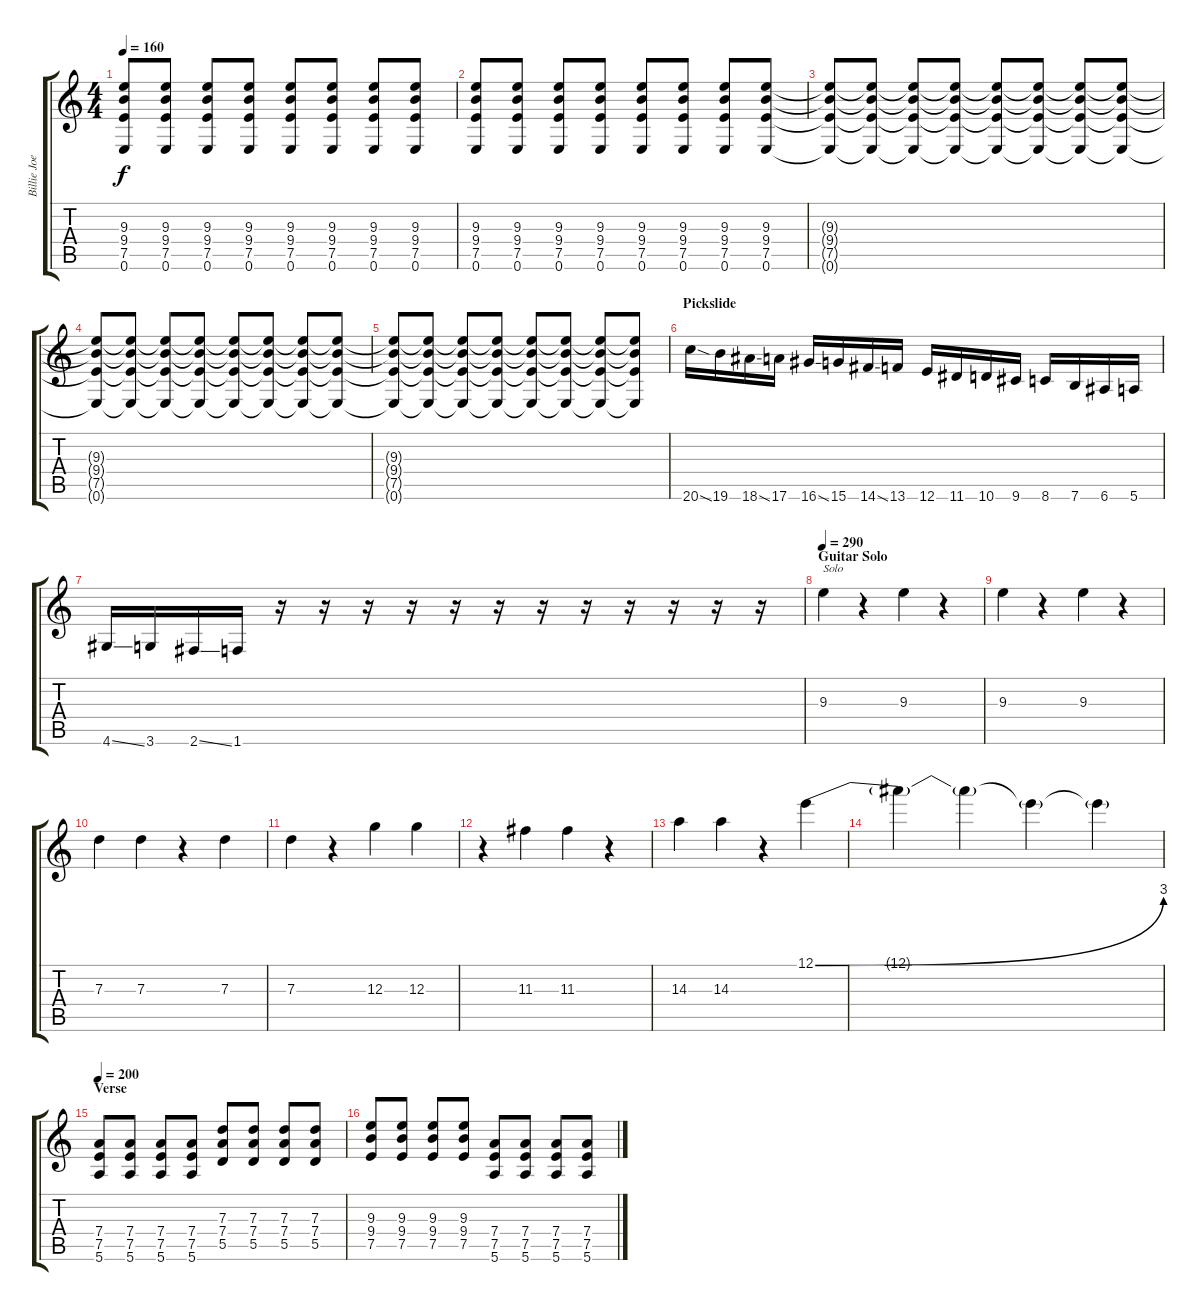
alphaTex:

\track ("Billie Joe (Guitar)" "Billie Joe") {instrument distortionguitar}
\staff {score tabs}
\tuning (E4 B3 G3 D3 A2 E2) {hide}
\ts (4 4)
\tempo 160
\clef g2
\ks c
(9.3 9.4 7.5 0.6).8{dy f} (9.3 9.4 7.5 0.6).8 (9.3 9.4 7.5 0.6).8 (9.3 9.4 7.5 0.6).8 (9.3 9.4 7.5 0.6).8 (9.3 9.4 7.5 0.6).8 (9.3 9.4 7.5 0.6).8 (9.3 9.4 7.5 0.6).8 |
(9.3 9.4 7.5 0.6).8 (9.3 9.4 7.5 0.6).8 (9.3 9.4 7.5 0.6).8 (9.3 9.4 7.5 0.6).8 (9.3 9.4 7.5 0.6).8 (9.3 9.4 7.5 0.6).8 (9.3 9.4 7.5 0.6).8 (9.3 9.4 7.5 0.6).8 |
(9.3{t} 9.4{t} 7.5{t} 0.6{t}).8 (9.3{t} 9.4{t} 7.5{t} 0.6{t}).8 (9.3{t} 9.4{t} 7.5{t} 0.6{t}).8 (9.3{t} 9.4{t} 7.5{t} 0.6{t}).8 (9.3{t} 9.4{t} 7.5{t} 0.6{t}).8 (9.3{t} 9.4{t} 7.5{t} 0.6{t}).8 (9.3{t} 9.4{t} 7.5{t} 0.6{t}).8 (9.3{t} 9.4{t} 7.5{t} 0.6{t}).8 |
(9.3{t} 9.4{t} 7.5{t} 0.6{t}).8 (9.3{t} 9.4{t} 7.5{t} 0.6{t}).8 (9.3{t} 9.4{t} 7.5{t} 0.6{t}).8 (9.3{t} 9.4{t} 7.5{t} 0.6{t}).8 (9.3{t} 9.4{t} 7.5{t} 0.6{t}).8 (9.3{t} 9.4{t} 7.5{t} 0.6{t}).8 (9.3{t} 9.4{t} 7.5{t} 0.6{t}).8 (9.3{t} 9.4{t} 7.5{t} 0.6{t}).8 |
(9.3{t} 9.4{t} 7.5{t} 0.6{t}).8 (9.3{t} 9.4{t} 7.5{t} 0.6{t}).8 (9.3{t} 9.4{t} 7.5{t} 0.6{t}).8 (9.3{t} 9.4{t} 7.5{t} 0.6{t}).8 (9.3{t} 9.4{t} 7.5{t} 0.6{t}).8 (9.3{t} 9.4{t} 7.5{t} 0.6{t}).8 (9.3{t} 9.4{t} 7.5{t} 0.6{t}).8 (9.3{t} 9.4{t} 7.5{t} 0.6{t}).8 |
\section ("" "Pickslide")
20.6{sod}.16 19.6.16 18.6{ss}.16 17.6.16 16.6{ss}.16 15.6.16 14.6{ss}.16 13.6.16 12.6.16 11.6.16 10.6.16 9.6.16 8.6.16 7.6.16 6.6.16 5.6.16 |
4.6{ss}.16 3.6.16 2.6{ss}.16 1.6.16 r.16 r.16 r.16 r.16 r.16 r.16 r.16 r.16 r.16 r.16 r.16 r.16 |
\section ("" "Guitar Solo")
\tempo 290
9.3.4{txt "Solo"} r.4 9.3.4 r.4 |
9.3.4 r.4 9.3.4 r.4 |
7.3.4 7.3.4 r.4 7.3.4 |
7.3.4 r.4 12.3.4 12.3.4 |
r.4 11.3.4 11.3.4 r.4 |
14.3.4 14.3.4 r.4 12.1{be (bend 0 0 60 12)}.4 |
12.1{t}.4 12.1{t}.4 12.1{t}.4 12.1{t}.4 |
\section ("" "Verse")
\tempo 200
(7.4 7.5 5.6).8 (7.4 7.5 5.6).8 (7.4 7.5 5.6).8 (7.4 7.5 5.6).8 (7.3 7.4 5.5).8 (7.3 7.4 5.5).8 (7.3 7.4 5.5).8 (7.3 7.4 5.5).8 |
(9.3 9.4 7.5).8 (9.3 9.4 7.5).8 (9.3 9.4 7.5).8 (9.3 9.4 7.5).8 (7.4 7.5 5.6).8 (7.4 7.5 5.6).8 (7.4 7.5 5.6).8 (7.4 7.5 5.6).8
